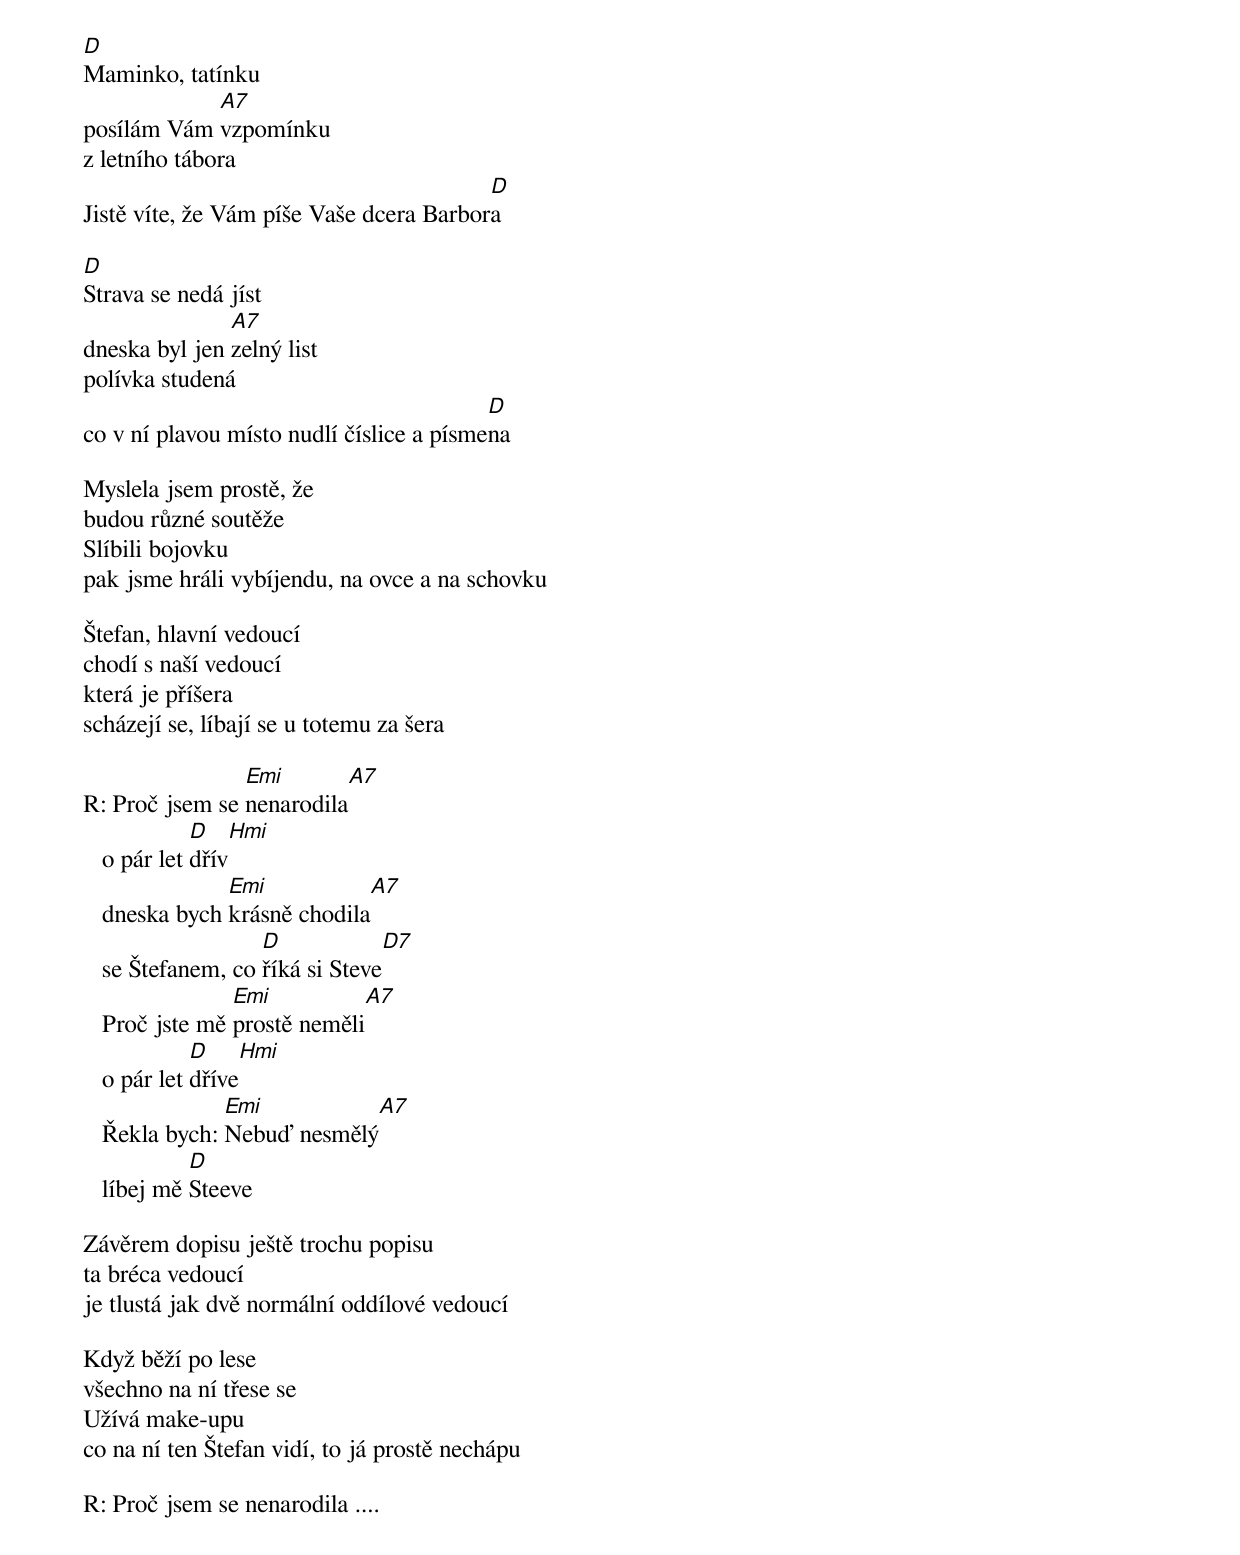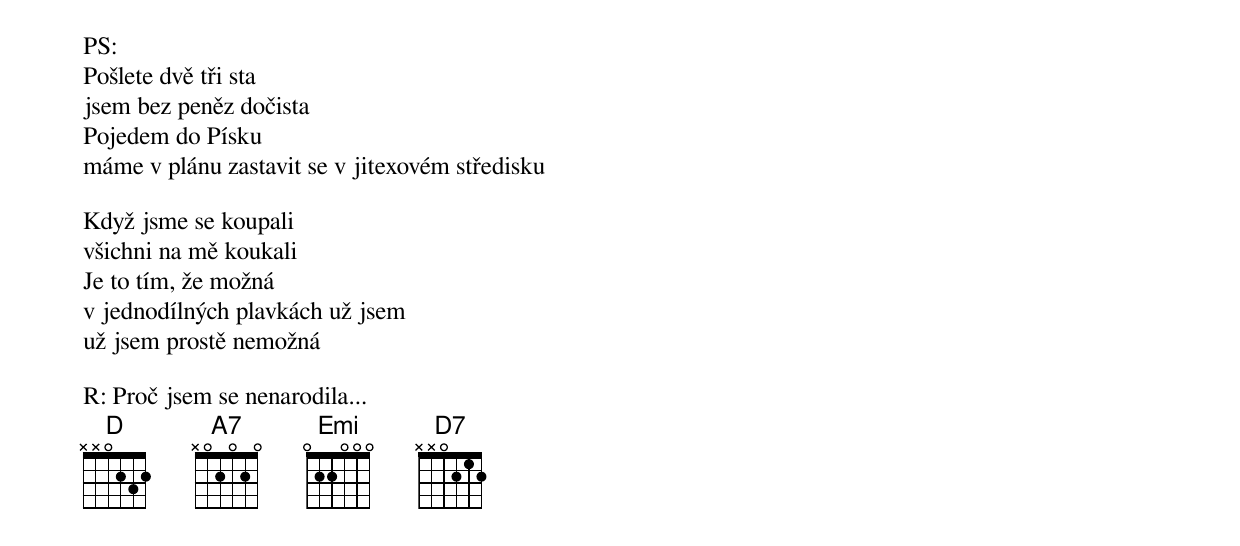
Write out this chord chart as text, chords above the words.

D
Maminko, tatínku
            A7
posílám Vám vzpomínku
z letního tábora
                                         D
Jistě víte, že Vám píše Vaše dcera Barbora

D
Strava se nedá jíst
               A7
dneska byl jen zelný list
polívka studená
                                          D
co v ní plavou místo nudlí číslice a písmena

Myslela jsem prostě, že
budou různé soutěže
Slíbili bojovku
pak jsme hráli vybíjendu, na ovce a na schovku

Štefan, hlavní vedoucí
chodí s naší vedoucí
která je příšera
scházejí se, líbají se u totemu za šera

                Emi        A7
R: Proč jsem se nenarodila
             D    Hmi
   o pár let dřív
               Emi            A7
   dneska bych krásně chodila
                   D            D7
   se Štefanem, co říká si Steve
                Emi          A7
   Proč jste mě prostě neměli
             D     Hmi
   o pár let dříve
               Emi          A7
   Řekla bych: Nebuď nesmělý
            D
   líbej mě Steeve

Závěrem dopisu ještě trochu popisu
ta bréca vedoucí
je tlustá jak dvě normální oddílové vedoucí

Když běží po lese
všechno na ní třese se
Užívá make-upu
co na ní ten Štefan vidí, to já prostě nechápu

R: Proč jsem se nenarodila ....

PS:
Pošlete dvě tři sta
jsem bez peněz dočista
Pojedem do Písku
máme v plánu zastavit se v jitexovém středisku

Když jsme se koupali
všichni na mě koukali
Je to tím, že možná
v jednodílných plavkách už jsem
už jsem prostě nemožná

R: Proč jsem se nenarodila...
